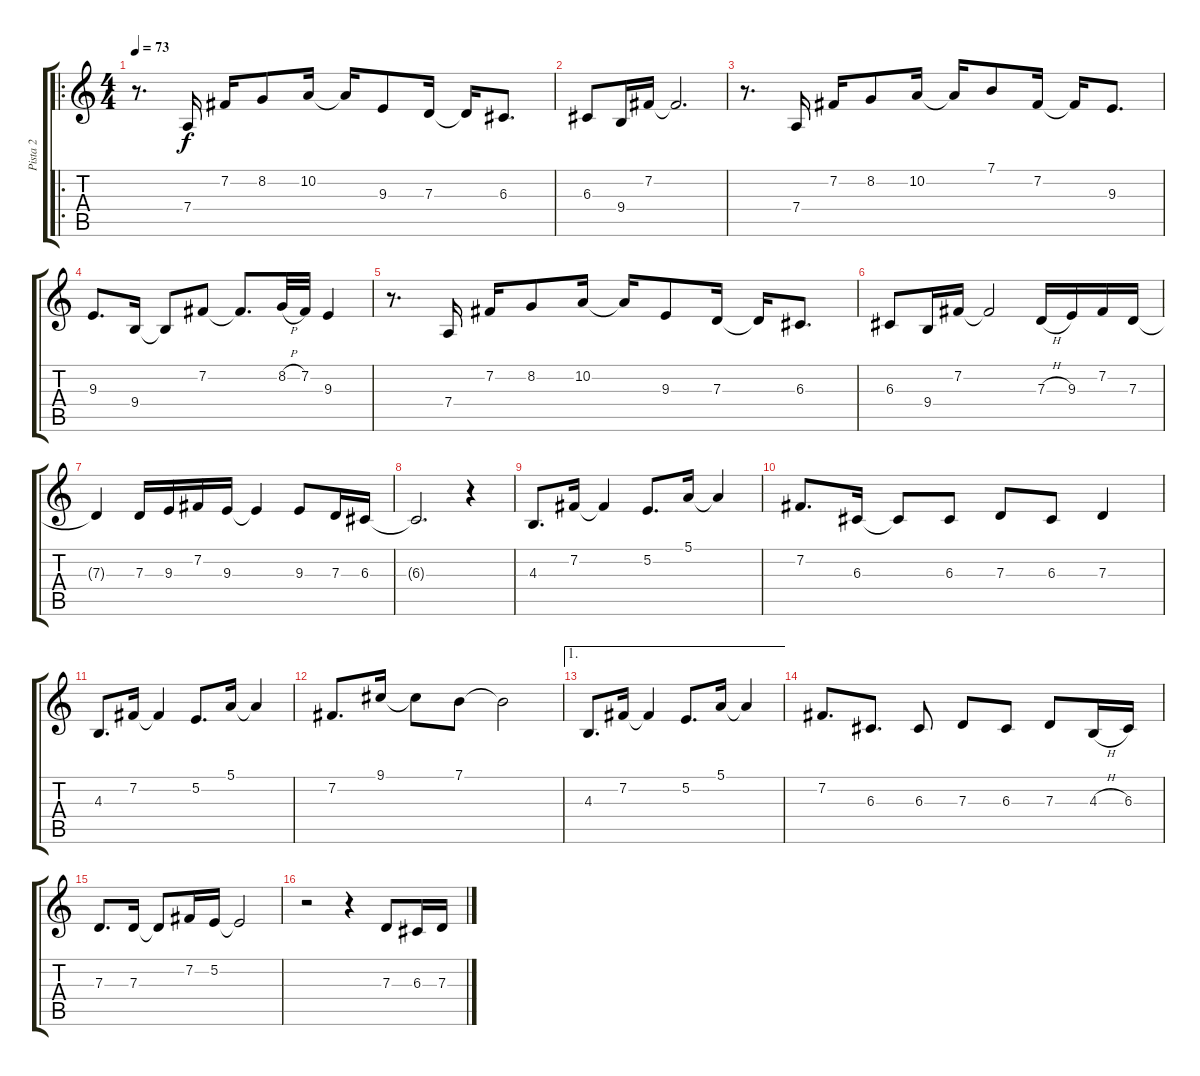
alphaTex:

\track ("Pista 2" "Pista 2") {instrument flute}
\staff {score tabs}
\tuning (E4 B3 G3 D3 A2 E2) {hide}
\ro
\ts (4 4)
\tempo 73
\clef g2
\ks c
r.8{d dy f} 7.4.16 7.2.16 8.2.8 10.2.16 10.2{t}.16 9.3.8 7.3.16 7.3{t}.16 6.3.8{d} |
6.3.8 9.4.16 7.2.16 7.2{t}.2{d} |
r.8{d} 7.4.16 7.2.16 8.2.8 10.2.16 10.2{t}.16 7.1.8 7.2.16 7.2{t}.16 9.3.8{d} |
9.3.8{d} 9.4.16 9.4{t}.8 7.2.8 7.2{t}.8{d} 8.2{h}.32 7.2.32 9.3.4 |
r.8{d} 7.4.16 7.2.16 8.2.8 10.2.16 10.2{t}.16 9.3.8 7.3.16 7.3{t}.16 6.3.8{d} |
6.3.8 9.4.16 7.2.16 7.2{t}.2 7.3{h}.16 9.3.16 7.2.16 7.3.16 |
7.3{t}.4 7.3.16 9.3.16 7.2.16 9.3.16 9.3{t}.4 9.3.8 7.3.16 6.3.16 |
6.3{t}.2{d} r.4 |
4.3.8{d} 7.2.16 7.2{t}.4 5.2.8{d} 5.1.16 5.1{t}.4 |
7.2.8{d} 6.3.16 6.3{t}.8 6.3.8 7.3.8 6.3.8 7.3.4 |
4.3.8{d} 7.2.16 7.2{t}.4 5.2.8{d} 5.1.16 5.1{t}.4 |
7.2.8{d} 9.1.16 9.1{t}.8 7.1.8 7.1{t}.2 |
\ae 1
4.3.8{d} 7.2.16 7.2{t}.4 5.2.8{d} 5.1.16 5.1{t}.4 |
7.2.8{d} 6.3.8{d} 6.3.8 7.3.8 6.3.8 7.3.8 4.3{h}.16 6.3.16 |
7.3.8{d} 7.3.16 7.3{t}.8 7.2.16 5.2.16 5.2{t}.2 |
r.2 r.4 7.3.8 6.3.16 7.3.16
